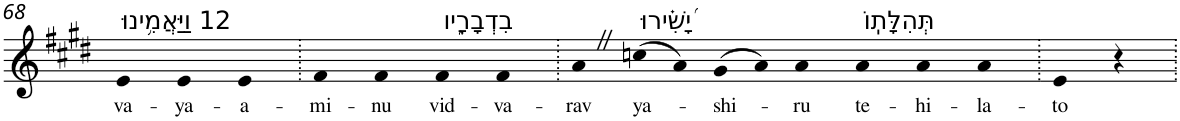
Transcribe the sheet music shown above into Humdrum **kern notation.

**kern	**text
*part1	*part1
*staff1	*staff1
*I"Piano	*
*I'Pno	*
!!LO:PB:g=z
*clefG2	*
*k[f#c#g#d#]	*
*E:	*
=68	=68
!LO:TX:a:t=12 וַיַּאֲמִ֥ינוּ	!
!	!LO:LY:b
4e	va-
!	!LO:LY:b
4e	-ya-
!	!LO:LY:b
4e	-a-
=69.	=69.
!	!LO:LY:b
4f#	-mi-
!	!LO:LY:b
4f#	-nu
!LO:TX:a:t=בִדְבָרָ֑יו	!
!	!LO:LY:b
4f#	vid-
!	!LO:LY:b
4f#	-va-
=70.	=70.
!	!LO:LY:b
4aZ	-rav
!LO:TX:a:t=יָ֝שִׁ֗ירוּ	!
!	!LO:LY:b
(>8ccn	ya-
8a)	.
!	!LO:LY:b
(>8g#	-shi-
8a)	.
!	!LO:LY:b
4a	-ru
!LO:TX:a:t=תְּהִלָּתֽוֹ	!
!	!LO:LY:b
4a	te-
!	!LO:LY:b
4a	-hi-
!	!LO:LY:b
4a	-la-
=71.	=71.
!	!LO:LY:b
4e	-to
4r	.
=.	=.
*-	*-
